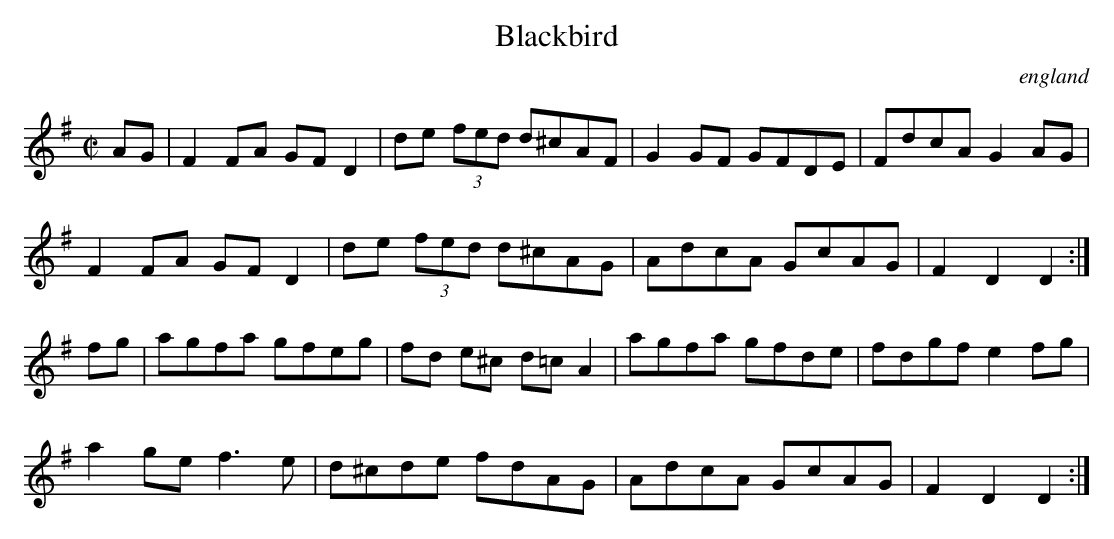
X:1
T:Blackbird
O:england
M:C|
L:1/8
K:D Mixolydian
AG|F2FA GFD2|de (3fed d^cAF|G2GF GFDE|FdcA G2AG|
F2FA GFD2|de (3fed d^cAG|AdcA GcAG|F2D2 D2:|
fg|agfa gfeg|fd e^c d=cA2|agfa gfde|fdgf e2 fg|
a2ge f3e|d^cde fdAG|AdcA GcAG|F2D2 D2:|
